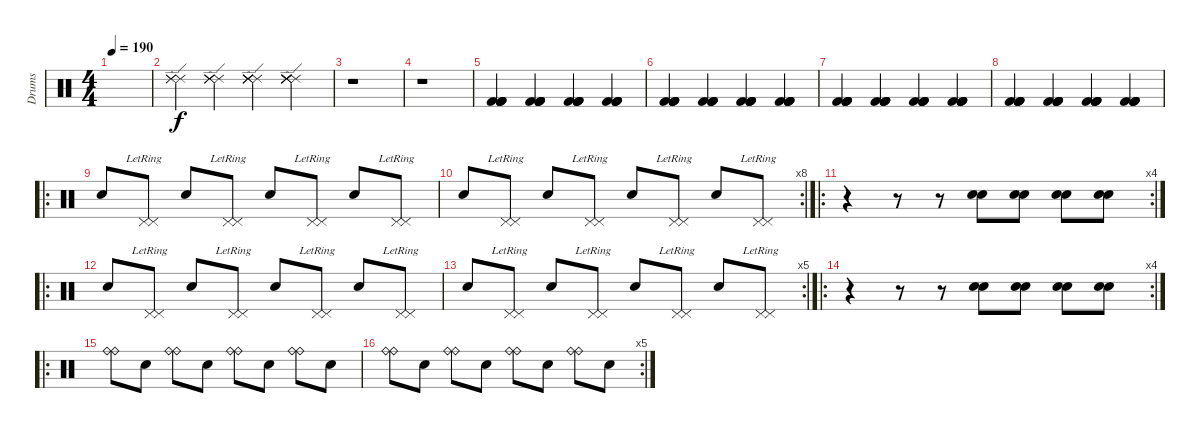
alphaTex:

\track ("Drums" "Drums") {instrument percussion}
\staff {score}
\articulation defaults
\ts (4 4)
\tempo 190
\clef neutral
\ks c
|
("Ride (edge) 2" "Ride (edge) 2" "Ride (edge) 2").4 ("Ride (edge) 2" "Ride (edge) 2" "Ride (edge) 2" "Ride (edge) 2").4 ("Ride (edge) 2" "Ride (edge) 2" "Ride (edge) 2" "Ride (edge) 2" "Ride (edge) 2").4 ("Ride (edge) 2" "Ride (edge) 2" "Ride (edge) 2" "Ride (edge) 2" "Ride (edge) 2" "Ride (edge) 2").4 |
r.1 |
r.1 |
("Kick (hit) 2" "Kick (hit) 2" "Kick (hit) 2" "Kick (hit) 2").4 ("Kick (hit) 2" "Kick (hit) 2" "Kick (hit) 2" "Kick (hit) 2").4 ("Kick (hit) 2" "Kick (hit) 2" "Kick (hit) 2" "Kick (hit) 2").4 ("Kick (hit) 2" "Kick (hit) 2" "Kick (hit) 2" "Kick (hit) 2").4 |
("Kick (hit) 2" "Kick (hit) 2" "Kick (hit) 2" "Kick (hit) 2").4 ("Kick (hit) 2" "Kick (hit) 2" "Kick (hit) 2" "Kick (hit) 2").4 ("Kick (hit) 2" "Kick (hit) 2" "Kick (hit) 2" "Kick (hit) 2").4 ("Kick (hit) 2" "Kick (hit) 2" "Kick (hit) 2" "Kick (hit) 2").4 |
("Kick (hit) 2" "Kick (hit) 2" "Kick (hit) 2" "Kick (hit) 2").4 ("Kick (hit) 2" "Kick (hit) 2" "Kick (hit) 2" "Kick (hit) 2").4 ("Kick (hit) 2" "Kick (hit) 2" "Kick (hit) 2" "Kick (hit) 2").4 ("Kick (hit) 2" "Kick (hit) 2" "Kick (hit) 2" "Kick (hit) 2").4 |
("Kick (hit) 2" "Kick (hit) 2" "Kick (hit) 2" "Kick (hit) 2").4 ("Kick (hit) 2" "Kick (hit) 2" "Kick (hit) 2" "Kick (hit) 2").4 ("Kick (hit) 2" "Kick (hit) 2" "Kick (hit) 2" "Kick (hit) 2").4 ("Kick (hit) 2" "Kick (hit) 2" "Kick (hit) 2" "Kick (hit) 2").4 |
\ro "Snare (hit) 2".8
("Pedal Hi-Hat (hit)"{lr} "Pedal Hi-Hat (hit)"{lr}).8 "Snare (hit) 2".8 ("Pedal Hi-Hat (hit)"{lr} "Pedal Hi-Hat (hit)"{lr}).8 "Snare (hit) 2".8 ("Pedal Hi-Hat (hit)"{lr} "Pedal Hi-Hat (hit)"{lr}).8 "Snare (hit) 2".8 ("Pedal Hi-Hat (hit)"{lr} "Pedal Hi-Hat (hit)"{lr}).8 |
\rc 8 "Snare (hit) 2".8
("Pedal Hi-Hat (hit)"{lr} "Pedal Hi-Hat (hit)"{lr}).8 "Snare (hit) 2".8 ("Pedal Hi-Hat (hit)"{lr} "Pedal Hi-Hat (hit)"{lr}).8 "Snare (hit) 2".8 ("Pedal Hi-Hat (hit)"{lr} "Pedal Hi-Hat (hit)"{lr}).8 "Snare (hit) 2".8 ("Pedal Hi-Hat (hit)"{lr} "Pedal Hi-Hat (hit)"{lr}).8 |
\ro
\rc 4
r.4 r.8 r.8 ("Snare (hit) 2" "Snare (hit) 2").8 ("Snare (hit) 2" "Snare (hit) 2").8 ("Snare (hit) 2" "Snare (hit) 2").8 ("Snare (hit) 2" "Snare (hit) 2").8 |
\ro "Snare (hit) 2".8
("Pedal Hi-Hat (hit)"{lr} "Pedal Hi-Hat (hit)"{lr}).8 "Snare (hit) 2".8 ("Pedal Hi-Hat (hit)"{lr} "Pedal Hi-Hat (hit)"{lr}).8 "Snare (hit) 2".8 ("Pedal Hi-Hat (hit)"{lr} "Pedal Hi-Hat (hit)"{lr}).8 "Snare (hit) 2".8 ("Pedal Hi-Hat (hit)"{lr} "Pedal Hi-Hat (hit)"{lr}).8 |
\rc 5 "Snare (hit) 2".8
("Pedal Hi-Hat (hit)"{lr} "Pedal Hi-Hat (hit)"{lr}).8 "Snare (hit) 2".8 ("Pedal Hi-Hat (hit)"{lr} "Pedal Hi-Hat (hit)"{lr}).8 "Snare (hit) 2".8 ("Pedal Hi-Hat (hit)"{lr} "Pedal Hi-Hat (hit)"{lr}).8 "Snare (hit) 2".8 ("Pedal Hi-Hat (hit)"{lr} "Pedal Hi-Hat (hit)"{lr}).8 |
\ro
\rc 4
r.4 r.8 r.8 ("Snare (hit) 2" "Snare (hit) 2").8 ("Snare (hit) 2" "Snare (hit) 2").8 ("Snare (hit) 2" "Snare (hit) 2").8 ("Snare (hit) 2" "Snare (hit) 2").8 |
\ro
("Ride (bell)" "Ride (bell)").8 "Snare (hit) 2".8 ("Ride (bell)" "Ride (bell)").8 "Snare (hit) 2".8 ("Ride (bell)" "Ride (bell)").8 "Snare (hit) 2".8 ("Ride (bell)" "Ride (bell)").8 "Snare (hit) 2".8 |
\rc 5
("Ride (bell)" "Ride (bell)").8 "Snare (hit) 2".8 ("Ride (bell)" "Ride (bell)").8 "Snare (hit) 2".8 ("Ride (bell)" "Ride (bell)").8 "Snare (hit) 2".8 ("Ride (bell)" "Ride (bell)").8 "Snare (hit) 2".8
